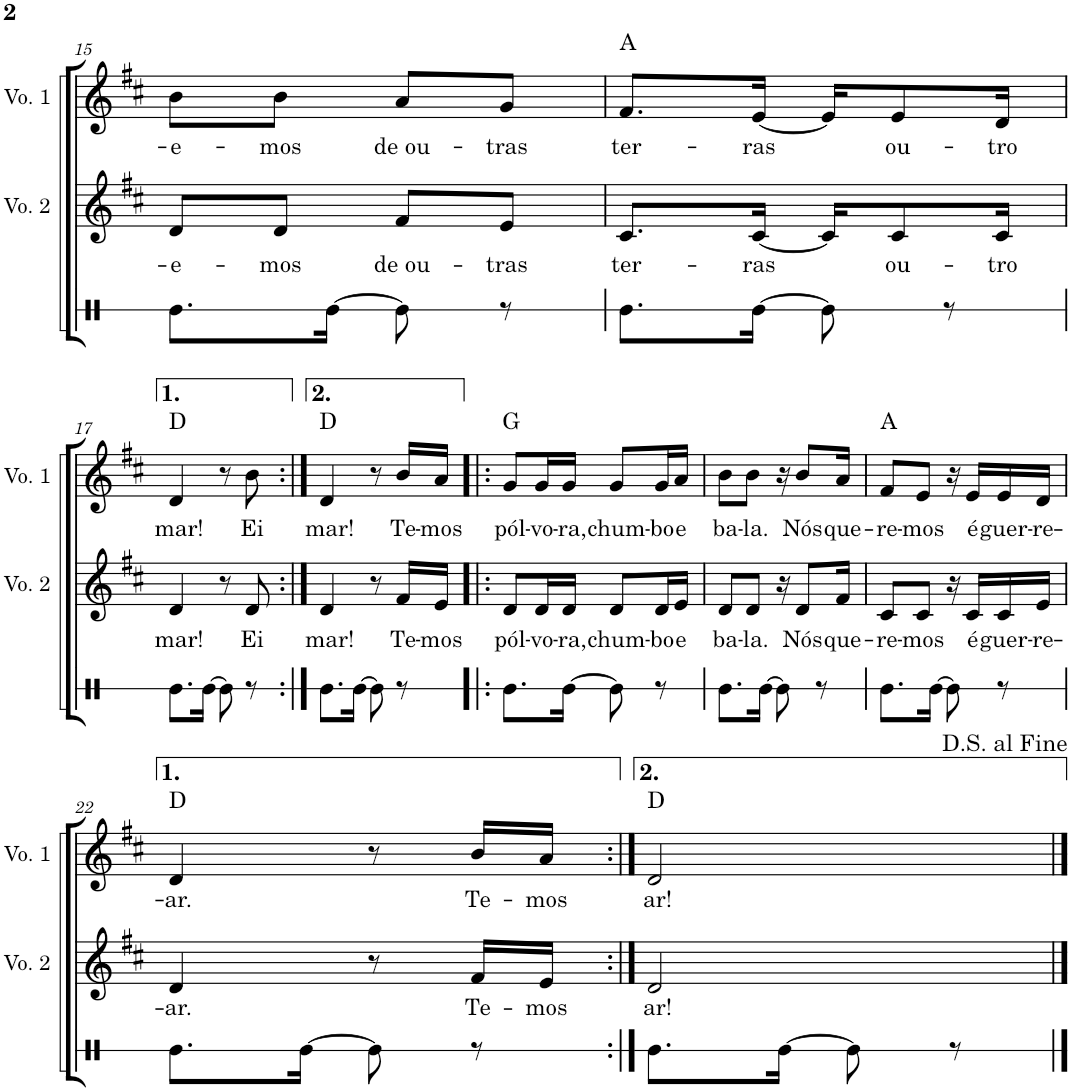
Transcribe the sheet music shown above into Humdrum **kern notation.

**kern	**kern	**text	**kern	**text	**harte
*part3	*part2	*part2	*part1	*part1	*part1
*staff3	*staff2	*staff2	*staff1	*staff1	*
*I"Voz 3	*I"Voz 2	*	*I"Voz 1	*	*
*	*I'Vo. 2	*	*I'Vo. 1	*	*
!!LO:PB:g=z
*clefX	*clefG2	*	*clefG2	*	*
*k[f#c#]	*k[f#c#]	*	*k[f#c#]	*	*
*M2/4	*M2/4	*	*M2/4	*	*
=15	=15	=15	=15	=15	=15
!	!	!LO:LY:b	!	!LO:LY:b	!
8.Re\L	8d/L	-e-	8b\L	-e-	.
!	!	!LO:LY:b	!	!LO:LY:b	!
.	8d/J	-mos	8b\J	-mos	.
[16Re\Jk	.	.	.	.	.
!	!	!LO:LY:b	!	!LO:LY:b	!
8Re\]	8f#/L	de ou-	8a/L	de ou-	.
!	!	!LO:LY:b	!	!LO:LY:b	!
8r	8e/J	-tras	8g/J	-tras	.
=16	=16	=16	=16	=16	=16
!	!	!LO:LY:b	!	!LO:LY:b	!
8.Re\L	8.c#/L	ter-	8.f#/L	ter-	A:maj
!	!	!LO:LY:b	!	!LO:LY:b	!
[16Re\Jk	[16c#/Jk	-ras	[16e/Jk	-ras	.
8Re\]	16c#/KL]	.	16e/KL]	.	.
!	!	!LO:LY:b	!	!LO:LY:b	!
.	8c#/	ou-	8e/	ou-	.
8r	.	.	.	.	.
!	!	!LO:LY:b	!	!LO:LY:b	!
.	16c#/Jk	-tro	16d/Jk	-tro	.
!!LO:LB:g=z
=17	=17	=17	=17	=17	=17
!	!	!LO:LY:b	!	!LO:LY:b	!
8.Re\L	4d/	mar!	4d/	mar!	D:maj
[16Re\Jk	.	.	.	.	.
8Re\]	8r	.	8r	.	.
!	!	!LO:LY:b	!	!LO:LY:b	!
8r	8d/	Ei	8b\	Ei	.
=18:|!	=18:|!	=18:|!	=18:|!	=18:|!	=18:|!
!	!	!LO:LY:b	!	!LO:LY:b	!
8.Re\L	4d/	mar!	4d/	mar!	D:maj
[16Re\Jk	.	.	.	.	.
8Re\]	8r	.	8r	.	.
!	!	!LO:LY:b	!	!LO:LY:b	!
8r	16f#/LL	Te-	16b/LL	Te-	.
!	!	!LO:LY:b	!	!LO:LY:b	!
.	16e/JJ	-mos	16a/JJ	-mos	.
=19!|:	=19!|:	=19!|:	=19!|:	=19!|:	=19!|:
!	!	!LO:LY:b	!	!LO:LY:b	!
8.Re\L	8d/L	pól-	8g/L	pól-	G:maj
!	!	!LO:LY:b	!	!LO:LY:b	!
.	16d/L	-vo-	16g/L	-vo-	.
!	!	!LO:LY:b	!	!LO:LY:b	!
[16Re\Jk	16d/JJ	-ra,	16g/JJ	-ra,	.
!	!	!LO:LY:b	!	!LO:LY:b	!
8Re\]	8d/L	chum-	8g/L	chum-	.
!	!	!LO:LY:b	!	!LO:LY:b	!
8r	16d/L	-bo	16g/L	-bo	.
!	!	!LO:LY:b	!	!LO:LY:b	!
.	16e/JJ	e	16a/JJ	e	.
=20	=20	=20	=20	=20	=20
!	!	!LO:LY:b	!	!LO:LY:b	!
8.Re\L	8d/L	ba-	8b\L	ba-	.
!	!	!LO:LY:b	!	!LO:LY:b	!
.	8d/J	-la.	8b\J	-la.	.
[16Re\Jk	.	.	.	.	.
8Re\]	16r	.	16r	.	.
!	!	!LO:LY:b	!	!LO:LY:b	!
.	8d/L	Nós	8b/L	Nós	.
8r	.	.	.	.	.
!	!	!LO:LY:b	!	!LO:LY:b	!
.	16f#/Jk	que-	16a/Jk	que-	.
=21	=21	=21	=21	=21	=21
!	!	!LO:LY:b	!	!LO:LY:b	!
8.Re\L	8c#/L	-re-	8f#/L	-re-	A:maj
!	!	!LO:LY:b	!	!LO:LY:b	!
.	8c#/J	-mos	8e/J	-mos	.
[16Re\Jk	.	.	.	.	.
8Re\]	16r	.	16r	.	.
!	!	!LO:LY:b	!	!LO:LY:b	!
.	16c#/LL	é	16e/LL	é	.
!	!	!LO:LY:b	!	!LO:LY:b	!
8r	16c#/	guer-	16e/	guer-	.
!	!	!LO:LY:b	!	!LO:LY:b	!
.	16e/JJ	-re-	16d/JJ	-re-	.
!!LO:LB:g=z
=22	=22	=22	=22	=22	=22
!	!	!LO:LY:b	!	!LO:LY:b	!
8.Re\L	4d/	-ar.	4d/	-ar.	D:maj
[16Re\Jk	.	.	.	.	.
8Re\]	8r	.	8r	.	.
!	!	!LO:LY:b	!	!LO:LY:b	!
8r	16f#/LL	Te-	16b/LL	Te-	.
!	!	!LO:LY:b	!	!LO:LY:b	!
.	16e/JJ	-mos	16a/JJ	-mos	.
=23:|!	=23:|!	=23:|!	=23:|!	=23:|!	=23:|!
!	!	!LO:LY:b	!	!LO:LY:b	!
8.Re\L	2d/	ar!	2d/	ar!	D:maj
[16Re\Jk	.	.	.	.	.
8Re\]	.	.	.	.	.
8r	.	.	.	.	.
==	==	==	==	==	==
*-	*-	*-	*-	*-	*-
